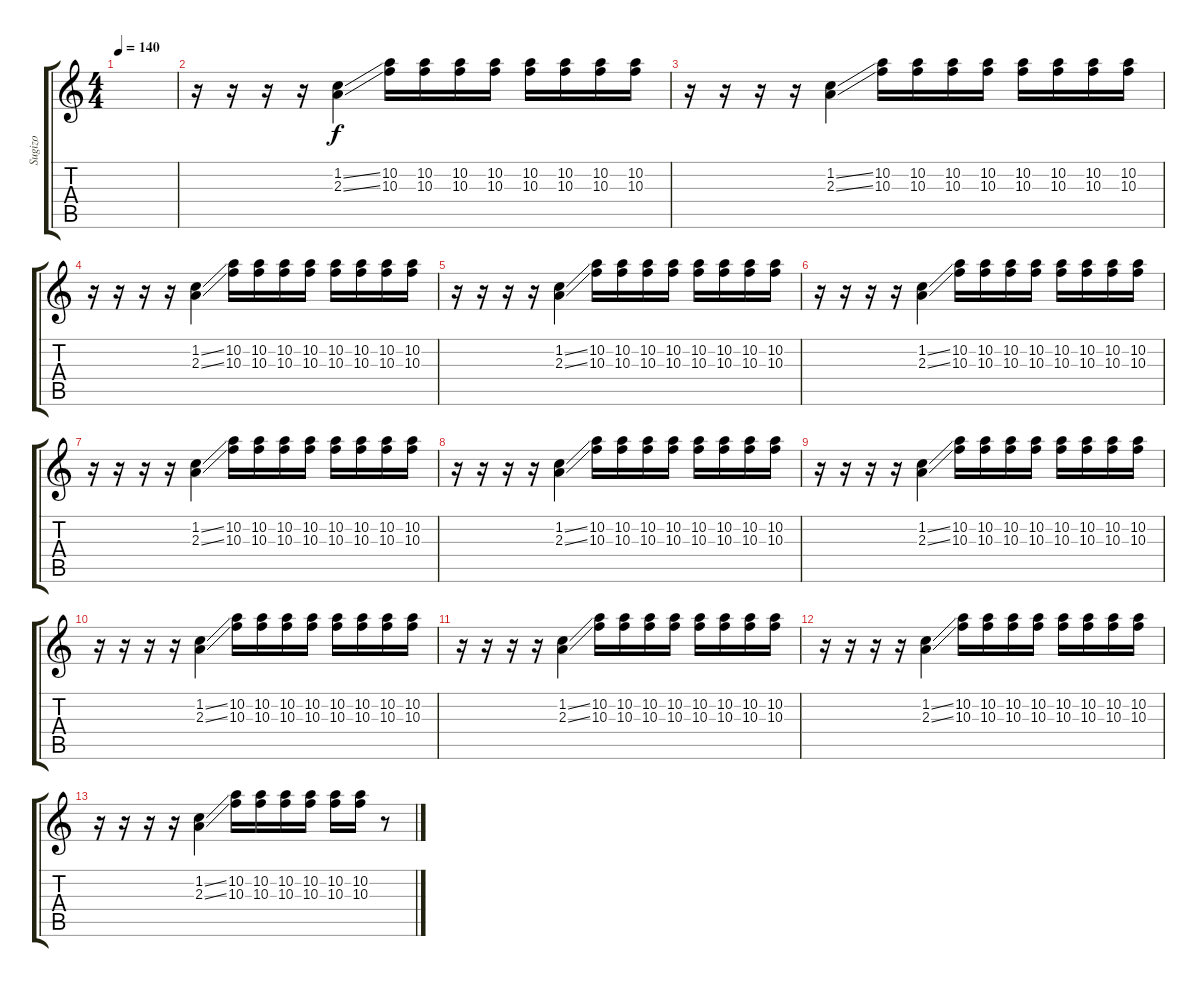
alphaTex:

\track ("Sugizo" "Sugizo") {instrument distortionguitar}
\staff {score tabs}
\tuning (E4 B3 G3 D3 A2 D2) {hide}
\ts (4 4)
\tempo 140
\clef g2
\ks c
|
r.16 r.16 r.16 r.16 (1.2{ss} 2.3{ss}).4 (10.2 10.3).16 (10.2 10.3).16 (10.2 10.3).16 (10.2 10.3).16 (10.2 10.3).16 (10.2 10.3).16 (10.2 10.3).16 (10.2 10.3).16 |
r.16 r.16 r.16 r.16 (1.2{ss} 2.3{ss}).4 (10.2 10.3).16 (10.2 10.3).16 (10.2 10.3).16 (10.2 10.3).16 (10.2 10.3).16 (10.2 10.3).16 (10.2 10.3).16 (10.2 10.3).16 |
r.16 r.16 r.16 r.16 (1.2{ss} 2.3{ss}).4 (10.2 10.3).16 (10.2 10.3).16 (10.2 10.3).16 (10.2 10.3).16 (10.2 10.3).16 (10.2 10.3).16 (10.2 10.3).16 (10.2 10.3).16 |
r.16 r.16 r.16 r.16 (1.2{ss} 2.3{ss}).4 (10.2 10.3).16 (10.2 10.3).16 (10.2 10.3).16 (10.2 10.3).16 (10.2 10.3).16 (10.2 10.3).16 (10.2 10.3).16 (10.2 10.3).16 |
r.16 r.16 r.16 r.16 (1.2{ss} 2.3{ss}).4 (10.2 10.3).16 (10.2 10.3).16 (10.2 10.3).16 (10.2 10.3).16 (10.2 10.3).16 (10.2 10.3).16 (10.2 10.3).16 (10.2 10.3).16 |
r.16 r.16 r.16 r.16 (1.2{ss} 2.3{ss}).4 (10.2 10.3).16 (10.2 10.3).16 (10.2 10.3).16 (10.2 10.3).16 (10.2 10.3).16 (10.2 10.3).16 (10.2 10.3).16 (10.2 10.3).16 |
r.16 r.16 r.16 r.16 (1.2{ss} 2.3{ss}).4 (10.2 10.3).16 (10.2 10.3).16 (10.2 10.3).16 (10.2 10.3).16 (10.2 10.3).16 (10.2 10.3).16 (10.2 10.3).16 (10.2 10.3).16 |
r.16 r.16 r.16 r.16 (1.2{ss} 2.3{ss}).4 (10.2 10.3).16 (10.2 10.3).16 (10.2 10.3).16 (10.2 10.3).16 (10.2 10.3).16 (10.2 10.3).16 (10.2 10.3).16 (10.2 10.3).16 |
r.16 r.16 r.16 r.16 (1.2{ss} 2.3{ss}).4 (10.2 10.3).16 (10.2 10.3).16 (10.2 10.3).16 (10.2 10.3).16 (10.2 10.3).16 (10.2 10.3).16 (10.2 10.3).16 (10.2 10.3).16 |
r.16 r.16 r.16 r.16 (1.2{ss} 2.3{ss}).4 (10.2 10.3).16 (10.2 10.3).16 (10.2 10.3).16 (10.2 10.3).16 (10.2 10.3).16 (10.2 10.3).16 (10.2 10.3).16 (10.2 10.3).16 |
r.16 r.16 r.16 r.16 (1.2{ss} 2.3{ss}).4 (10.2 10.3).16 (10.2 10.3).16 (10.2 10.3).16 (10.2 10.3).16 (10.2 10.3).16 (10.2 10.3).16 (10.2 10.3).16 (10.2 10.3).16 |
r.16 r.16 r.16 r.16 (1.2{ss} 2.3{ss}).4 (10.2 10.3).16 (10.2 10.3).16 (10.2 10.3).16 (10.2 10.3).16 (10.2 10.3).16 (10.2 10.3).16 r.8
